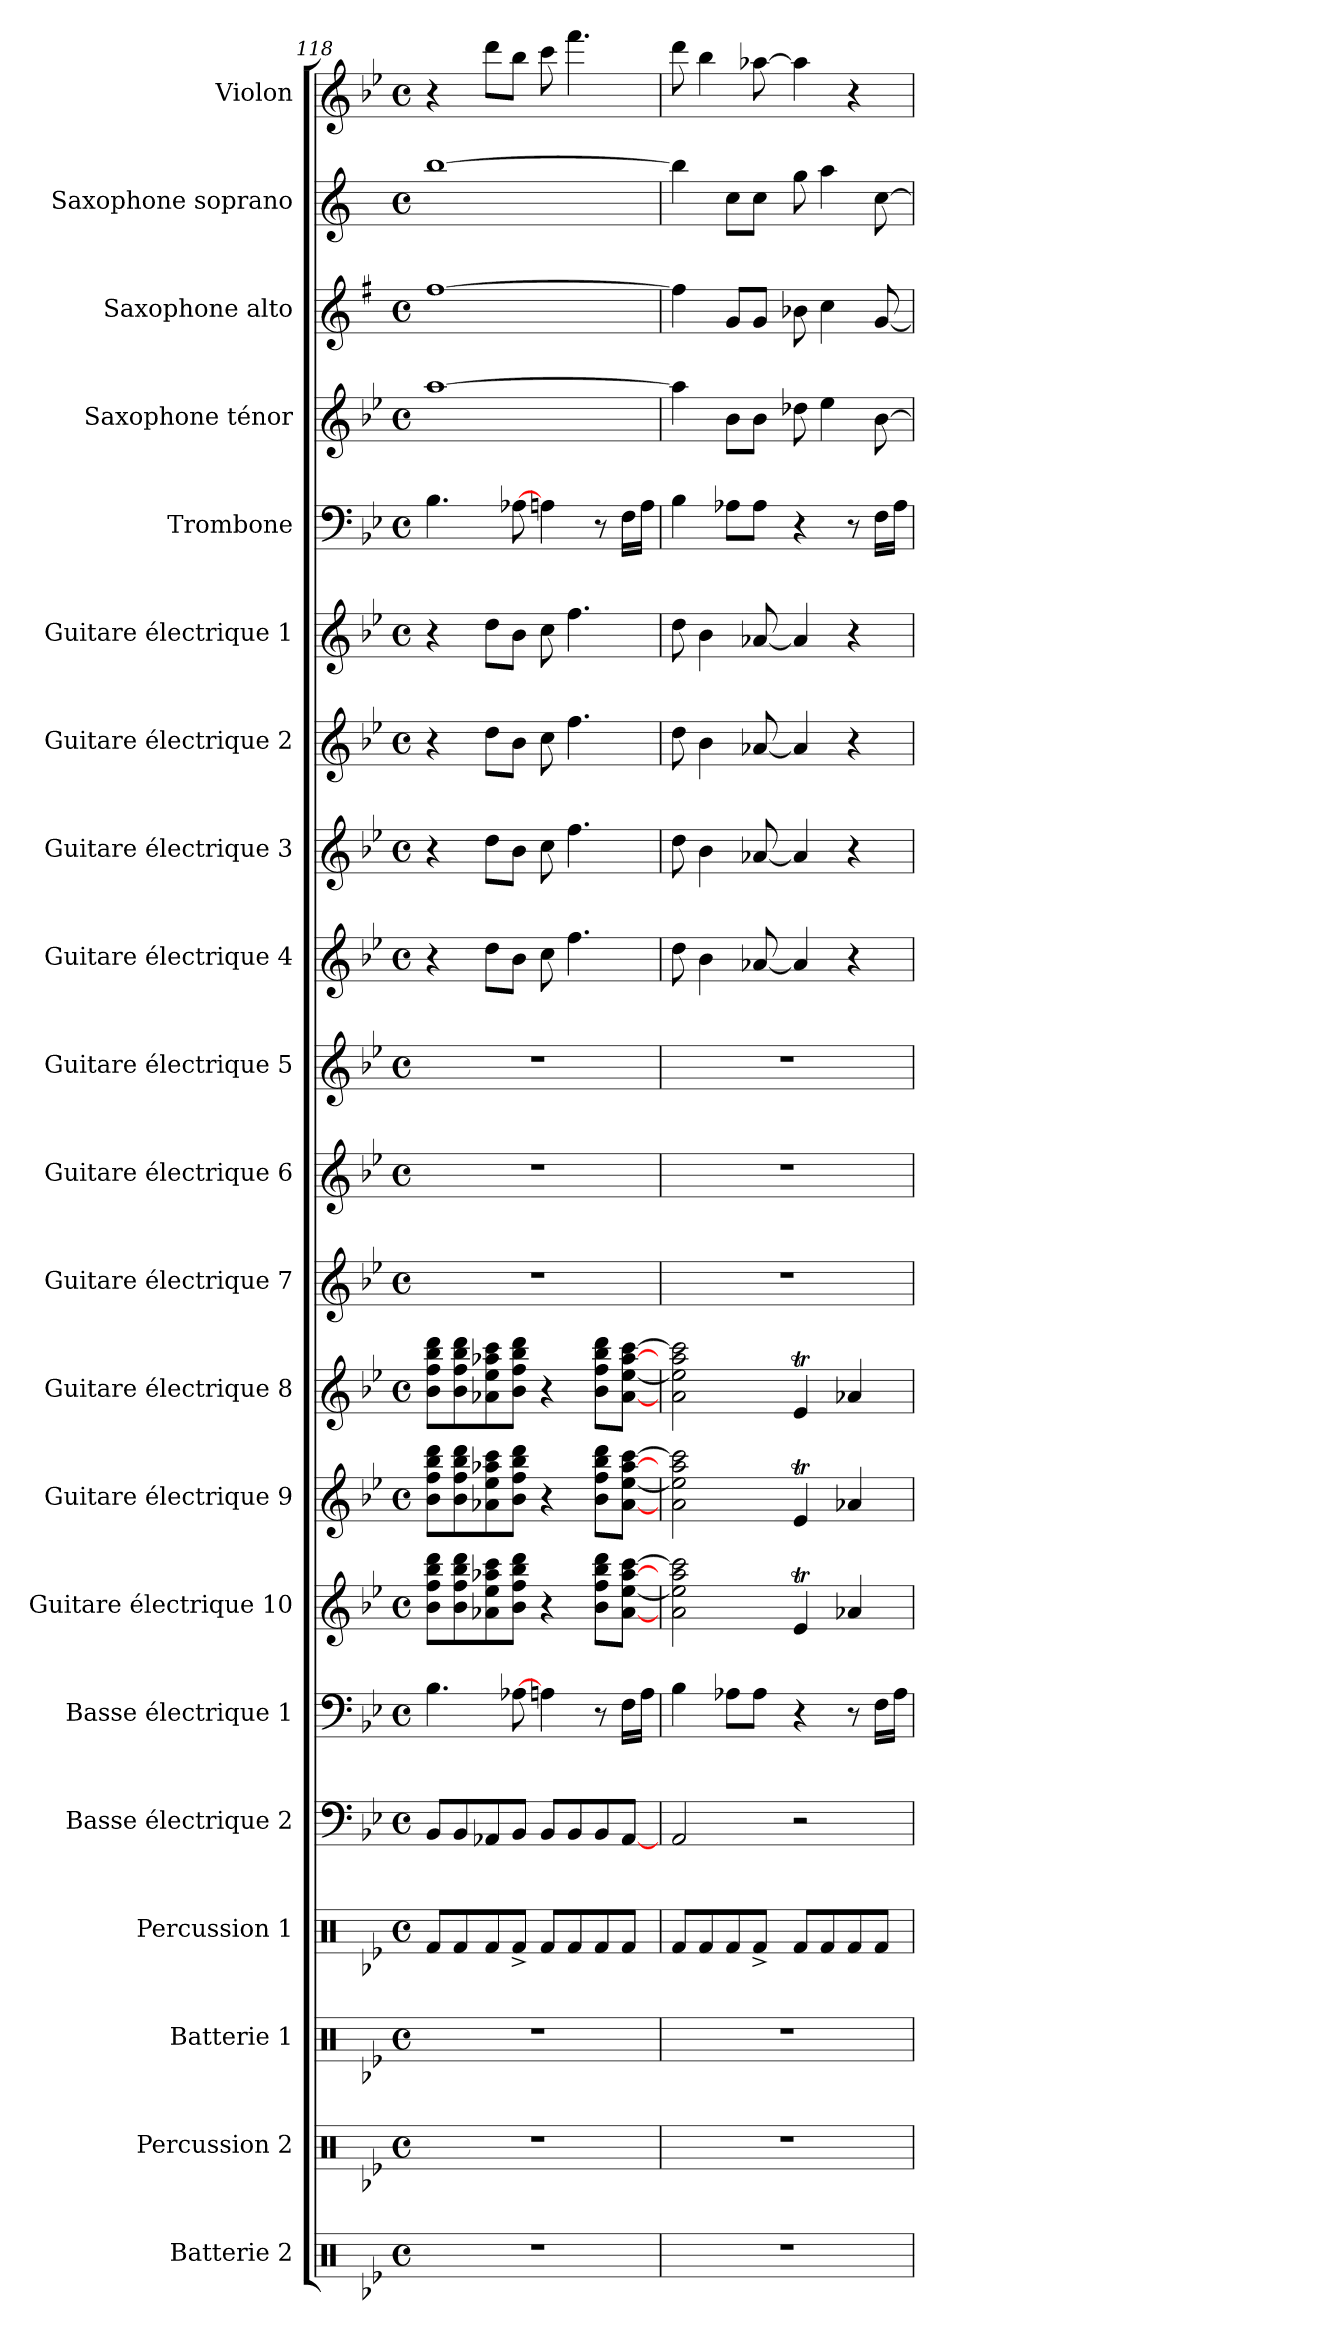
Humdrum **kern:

**kern	**kern	**kern	**kern	**kern	**kern	**kern	**kern	**kern	**kern	**kern	**kern	**kern	**kern	**kern	**kern	**kern	**kern	**kern	**kern	**kern
*part21	*part20	*part19	*part18	*part17	*part16	*part15	*part14	*part13	*part12	*part11	*part10	*part9	*part8	*part7	*part6	*part5	*part4	*part3	*part2	*part1
*staff21	*staff20	*staff19	*staff18	*staff17	*staff16	*staff15	*staff14	*staff13	*staff12	*staff11	*staff10	*staff9	*staff8	*staff7	*staff6	*staff5	*staff4	*staff3	*staff2	*staff1
*I"Batterie 2	*I"Percussion 2	*I"Batterie 1	*I"Percussion 1	*I"Basse électrique 2	*I"Basse électrique 1	*I"Guitare électrique 10	*I"Guitare électrique 9	*I"Guitare électrique 8	*I"Guitare électrique 7	*I"Guitare électrique 6	*I"Guitare électrique 5	*I"Guitare électrique 4	*I"Guitare électrique 3	*I"Guitare électrique 2	*I"Guitare électrique 1	*I"Trombone	*I"Saxophone ténor	*I"Saxophone alto	*I"Saxophone soprano	*I"Violon
*I'Batt. 2	*I'Perc. 2	*I'Batt. 1	*I'Perc. 1	*I'B.ƒ. 2	*I'B.ƒ. 1	*I'Gtr.ƒ. 10	*I'Gtr.ƒ. 9	*I'Gtr.ƒ. 8	*I'Gtr.ƒ. 7	*I'Gtr.ƒ. 6	*I'Gtr.ƒ. 5	*I'Gtr.ƒ. 4	*I'Gtr.ƒ. 3	*I'Gtr.ƒ. 2	*I'Gtr.ƒ. 1	*I'Tbn.	*I'Sx. T.	*I'Sx. A.	*I'Sx. S.	*I'Vln.
*clefX	*clefX	*clefX	*clefX	*clefF4	*clefF4	*clefG2	*clefG2	*clefG2	*clefG2	*clefG2	*clefG2	*clefG2	*clefG2	*clefG2	*clefG2	*clefF4	*clefG2	*clefG2	*clefG2	*clefG2
*	*	*	*	*ITrd7c12	*ITrd7c12	*ITrd7c12	*ITrd7c12	*ITrd7c12	*ITrd7c12	*ITrd7c12	*ITrd7c12	*ITrd7c12	*ITrd7c12	*ITrd7c12	*ITrd7c12	*	*ITrd8c14	*ITrd5c9	*ITrd1c2	*
*k[b-e-]	*k[b-e-]	*k[b-e-]	*k[b-e-]	*k[b-e-]	*k[b-e-]	*k[b-e-]	*k[b-e-]	*k[b-e-]	*k[b-e-]	*k[b-e-]	*k[b-e-]	*k[b-e-]	*k[b-e-]	*k[b-e-]	*k[b-e-]	*k[b-e-]	*k[b-e-]	*k[b-e-]	*k[b-e-]	*k[b-e-]
*B-:	*B-:	*B-:	*B-:	*B-:	*B-:	*B-:	*B-:	*B-:	*B-:	*B-:	*B-:	*B-:	*B-:	*B-:	*B-:	*B-:	*B-:	*B-:	*B-:	*B-:
*M4/4	*M4/4	*M4/4	*M4/4	*M4/4	*M4/4	*M4/4	*M4/4	*M4/4	*M4/4	*M4/4	*M4/4	*M4/4	*M4/4	*M4/4	*M4/4	*M4/4	*M4/4	*M4/4	*M4/4	*M4/4
*met(c)	*met(c)	*met(c)	*met(c)	*met(c)	*met(c)	*met(c)	*met(c)	*met(c)	*met(c)	*met(c)	*met(c)	*met(c)	*met(c)	*met(c)	*met(c)	*met(c)	*met(c)	*met(c)	*met(c)	*met(c)
=118	=118	=118	=118	=118	=118	=118	=118	=118	=118	=118	=118	=118	=118	=118	=118	=118	=118	=118	=118	=118
1r	1r	1r	8Rf/L	8BBB-/L	4.BB-\	8B-\ 8f\ 8b-\ 8dd\L	8B-\ 8f\ 8b-\ 8dd\L	8B-\ 8f\ 8b-\ 8dd\L	1r	1r	1r	4r	4r	4r	4r	4.B-\	[1a	[1a	[1aa	4r
.	.	.	8Rf/	8BBB-/	.	8B-\ 8f\ 8b-\ 8dd\	8B-\ 8f\ 8b-\ 8dd\	8B-\ 8f\ 8b-\ 8dd\	.	.	.	.	.	.	.	.	.	.	.	.
.	.	.	8Rf/	8AAA-X/	.	8A-X\ 8e-\ 8a-X\ 8cc\	8A-X\ 8e-\ 8a-X\ 8cc\	8A-X\ 8e-\ 8a-X\ 8cc\	.	.	.	8d\L	8d\L	8d\L	8d\L	.	.	.	.	8ddd\L
.	.	.	8Rf^</J	8BBB-/J	[8AA-X\	8B-\ 8f\ 8b-\ 8dd\J	8B-\ 8f\ 8b-\ 8dd\J	8B-\ 8f\ 8b-\ 8dd\J	.	.	.	8B-\J	8B-\J	8B-\J	8B-\J	[8A-X\	.	.	.	8bb-\J
.	.	.	8Rf/L	8BBB-/L	4AA\	4r	4r	4r	.	.	.	8c\	8c\	8c\	8c\	4A\	.	.	.	8ccc\
.	.	.	8Rf/	8BBB-/	.	.	.	.	.	.	.	4.f\	4.f\	4.f\	4.f\	.	.	.	.	4.fff\
.	.	.	8Rf/	8BBB-/	8r	8B-\ 8f\ 8b-\ 8dd\L	8B-\ 8f\ 8b-\ 8dd\L	8B-\ 8f\ 8b-\ 8dd\L	.	.	.	.	.	.	.	8r	.	.	.	.
.	.	.	8Rf/J	[8AAA-/J	16FF\LL	[8A-\ [8e-\ [8a-\ [8cc\J	[8A-\ [8e-\ [8a-\ [8cc\J	[8A-\ [8e-\ [8a-\ [8cc\J	.	.	.	.	.	.	.	16F\LL	.	.	.	.
.	.	.	.	.	16AA\JJ	.	.	.	.	.	.	.	.	.	.	16A\JJ	.	.	.	.
=119	=119	=119	=119	=119	=119	=119	=119	=119	=119	=119	=119	=119	=119	=119	=119	=119	=119	=119	=119	=119
1r	1r	1r	8Rf/L	2AAA/	4BB-\	2A\ 2e-\] 2a\ 2cc\]	2A\ 2e-\] 2a\ 2cc\]	2A\ 2e-\] 2a\ 2cc\]	1r	1r	1r	8d\	8d\	8d\	8d\	4B-\	4a\]	4a\]	4aa\]	8ddd\
.	.	.	8Rf/	.	.	.	.	.	.	.	.	4B-\	4B-\	4B-\	4B-\	.	.	.	.	4bb-\
.	.	.	8Rf/	.	8AA-X\L	.	.	.	.	.	.	.	.	.	.	8A-X\L	8B-\L	8B-/L	8b-\L	.
.	.	.	8Rf^</J	.	8AA-\J	.	.	.	.	.	.	[8A-X/	[8A-X/	[8A-X/	[8A-X/	8A-\J	8B-\J	8B-/J	8b-\J	[8aa-X\
.	.	.	8Rf/L	2r	4r	4E-T/	4E-T/	4E-T/	.	.	.	4A-/]	4A-/]	4A-/]	4A-/]	4r	8d-X\	8d-X\	8ff\	4aa-\]
.	.	.	8Rf/	.	.	.	.	.	.	.	.	.	.	.	.	.	4e-\	4e-\	4gg\	.
.	.	.	8Rf/	.	8r	4A-X/	4A-X/	4A-X/	.	.	.	4r	4r	4r	4r	8r	.	.	.	4r
.	.	.	8Rf/J	.	16FF\LL	.	.	.	.	.	.	.	.	.	.	16F\LL	[8B-\	[8B-/	[8b-\	.
.	.	.	.	.	16AA-\JJ	.	.	.	.	.	.	.	.	.	.	16A-\JJ	.	.	.	.
=	=	=	=	=	=	=	=	=	=	=	=	=	=	=	=	=	=	=	=	=
*-	*-	*-	*-	*-	*-	*-	*-	*-	*-	*-	*-	*-	*-	*-	*-	*-	*-	*-	*-	*-
